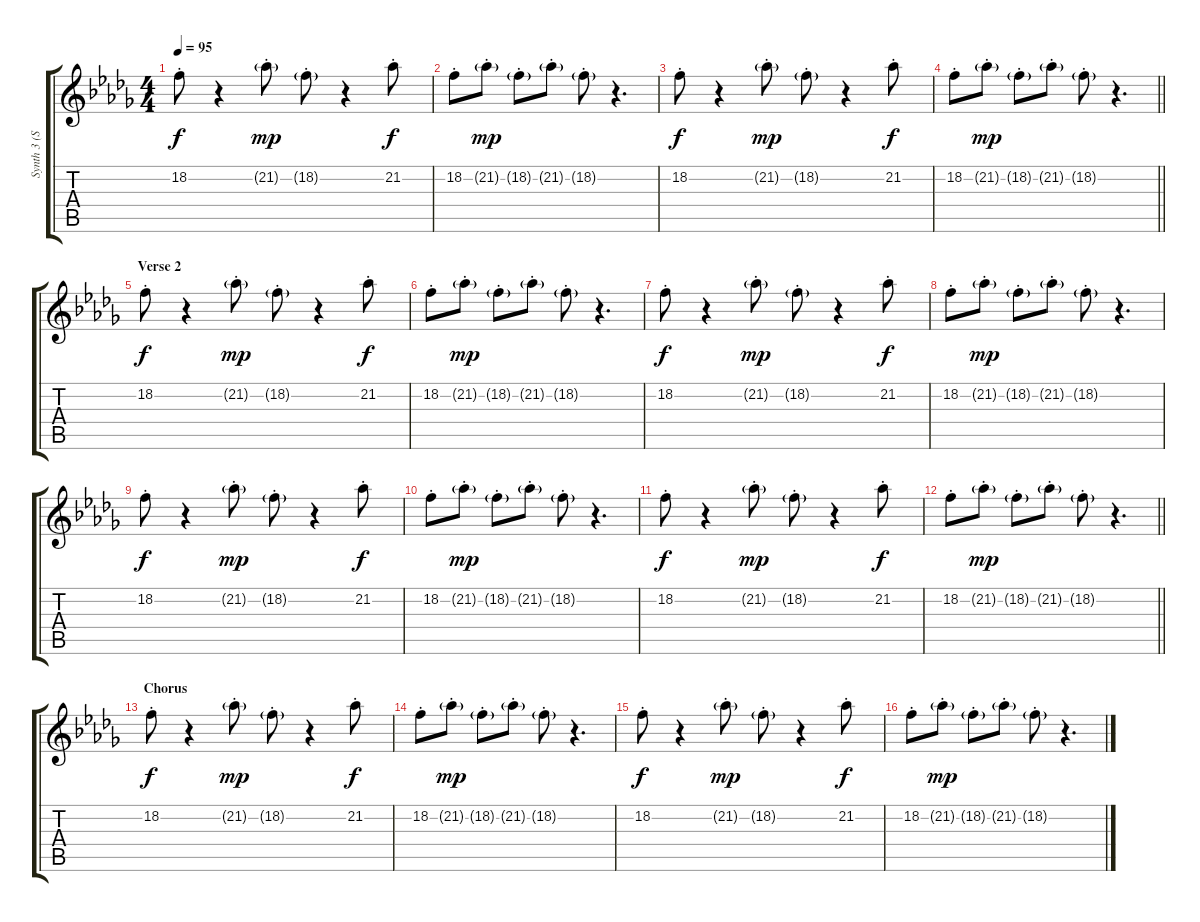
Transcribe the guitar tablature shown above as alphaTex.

\track ("Synth 3 (Samples + Piano + Outro Lead)" "Synth 3 (S") {instrument electricgrandpiano}
\staff {score tabs}
\tuning (E4 B3 G3 D3 A2 E2) {hide}
\ts (4 4)
\tempo 95
\clef g2
\ks db
18.2{st}.8{dy f} r.4 21.2{g st}.8{dy mp} 18.2{g st}.8 r.4 21.2{st}.8{dy f} |
18.2{st}.8 21.2{g st}.8{dy mp} 18.2{g st}.8 21.2{g st}.8 18.2{g st}.8 r.4{d} |
18.2{st}.8{dy f} r.4 21.2{g st}.8{dy mp} 18.2{g st}.8 r.4 21.2{st}.8{dy f} |
\barLineRight lightlight
18.2{st}.8 21.2{g st}.8{dy mp} 18.2{g st}.8 21.2{g st}.8 18.2{g st}.8 r.4{d} |
\section ("" "Verse 2")
18.2{st}.8{dy f} r.4 21.2{g st}.8{dy mp} 18.2{g st}.8 r.4 21.2{st}.8{dy f} |
18.2{st}.8 21.2{g st}.8{dy mp} 18.2{g st}.8 21.2{g st}.8 18.2{g st}.8 r.4{d} |
18.2{st}.8{dy f} r.4 21.2{g st}.8{dy mp} 18.2{g st}.8 r.4 21.2{st}.8{dy f} |
18.2{st}.8 21.2{g st}.8{dy mp} 18.2{g st}.8 21.2{g st}.8 18.2{g st}.8 r.4{d} |
18.2{st}.8{dy f} r.4 21.2{g st}.8{dy mp} 18.2{g st}.8 r.4 21.2{st}.8{dy f} |
18.2{st}.8 21.2{g st}.8{dy mp} 18.2{g st}.8 21.2{g st}.8 18.2{g st}.8 r.4{d} |
18.2{st}.8{dy f} r.4 21.2{g st}.8{dy mp} 18.2{g st}.8 r.4 21.2{st}.8{dy f} |
\barLineRight lightlight
18.2{st}.8 21.2{g st}.8{dy mp} 18.2{g st}.8 21.2{g st}.8 18.2{g st}.8 r.4{d} |
\section ("" "Chorus")
18.2{st}.8{dy f} r.4 21.2{g st}.8{dy mp} 18.2{g st}.8 r.4 21.2{st}.8{dy f} |
18.2{st}.8 21.2{g st}.8{dy mp} 18.2{g st}.8 21.2{g st}.8 18.2{g st}.8 r.4{d} |
18.2{st}.8{dy f} r.4 21.2{g st}.8{dy mp} 18.2{g st}.8 r.4 21.2{st}.8{dy f} |
18.2{st}.8 21.2{g st}.8{dy mp} 18.2{g st}.8 21.2{g st}.8 18.2{g st}.8 r.4{d}
